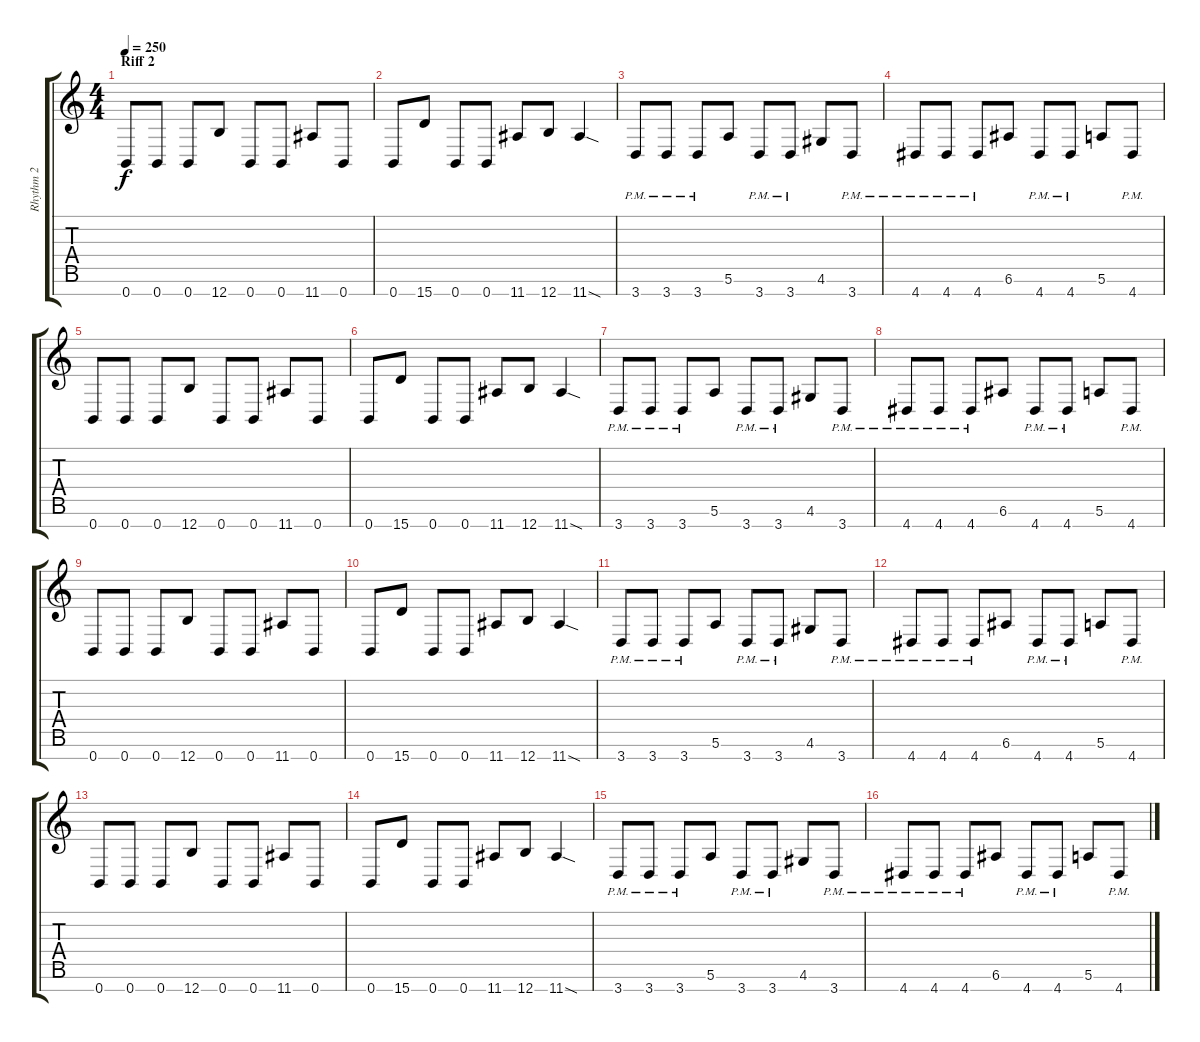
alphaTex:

\track ("Rhythm 2" "Rhythm 2") {instrument overdrivenguitar}
\staff {score tabs}
\tuning (E4 B3 G3 D3 A2 E2 B1) {hide}
\ts (4 4)
\section ("" "Riff 2")
\tempo 250
\clef g2
\ks c
0.7.8{dy f} 0.7.8 0.7.8 12.7.8 0.7.8 0.7.8 11.7.8 0.7.8 |
0.7.8 15.7.8 0.7.8 0.7.8 11.7.8 12.7.8 11.7{sod}.4 |
3.7{pm}.8 3.7{pm}.8 3.7{pm}.8 5.6.8 3.7{pm}.8 3.7{pm}.8 4.6.8 3.7{pm}.8 |
4.7{pm}.8 4.7{pm}.8 4.7{pm}.8 6.6.8 4.7{pm}.8 4.7{pm}.8 5.6.8 4.7{pm}.8 |
0.7.8 0.7.8 0.7.8 12.7.8 0.7.8 0.7.8 11.7.8 0.7.8 |
0.7.8 15.7.8 0.7.8 0.7.8 11.7.8 12.7.8 11.7{sod}.4 |
3.7{pm}.8 3.7{pm}.8 3.7{pm}.8 5.6.8 3.7{pm}.8 3.7{pm}.8 4.6.8 3.7{pm}.8 |
4.7{pm}.8 4.7{pm}.8 4.7{pm}.8 6.6.8 4.7{pm}.8 4.7{pm}.8 5.6.8 4.7{pm}.8 |
0.7.8 0.7.8 0.7.8 12.7.8 0.7.8 0.7.8 11.7.8 0.7.8 |
0.7.8 15.7.8 0.7.8 0.7.8 11.7.8 12.7.8 11.7{sod}.4 |
3.7{pm}.8 3.7{pm}.8 3.7{pm}.8 5.6.8 3.7{pm}.8 3.7{pm}.8 4.6.8 3.7{pm}.8 |
4.7{pm}.8 4.7{pm}.8 4.7{pm}.8 6.6.8 4.7{pm}.8 4.7{pm}.8 5.6.8 4.7{pm}.8 |
0.7.8 0.7.8 0.7.8 12.7.8 0.7.8 0.7.8 11.7.8 0.7.8 |
0.7.8 15.7.8 0.7.8 0.7.8 11.7.8 12.7.8 11.7{sod}.4 |
3.7{pm}.8 3.7{pm}.8 3.7{pm}.8 5.6.8 3.7{pm}.8 3.7{pm}.8 4.6.8 3.7{pm}.8 |
4.7{pm}.8 4.7{pm}.8 4.7{pm}.8 6.6.8 4.7{pm}.8 4.7{pm}.8 5.6.8 4.7{pm}.8
